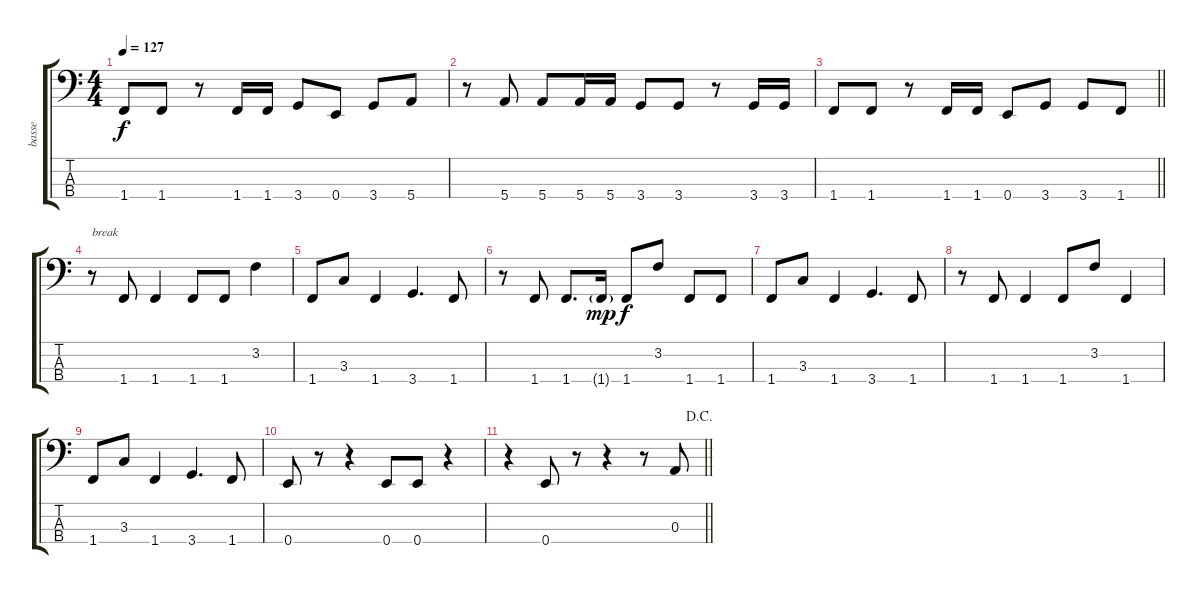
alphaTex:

\track ("basse" "basse") {instrument electricbassfinger}
\staff {score tabs}
\tuning (G2 D2 A1 E1) {hide}
\ts (4 4)
\tempo 127
\clef f4
\ks c
1.4.8{dy f} 1.4.8 r.8 1.4.16 1.4.16 3.4.8 0.4.8 3.4.8 5.4.8 |
r.8 5.4.8 5.4.8 5.4.16 5.4.16 3.4.8 3.4.8 r.8 3.4.16 3.4.16 |
\barLineRight lightlight
1.4.8 1.4.8 r.8 1.4.16 1.4.16 0.4.8 3.4.8 3.4.8 1.4.8 |
r.8{txt "break"} 1.4.8 1.4.4 1.4.8 1.4.8 3.2.4 |
1.4.8 3.3.8 1.4.4 3.4.4{d} 1.4.8 |
r.8 1.4.8 1.4.8{d} 1.4{g}.16{dy mp} 1.4.8{dy f} 3.2.8 1.4.8 1.4.8 |
1.4.8 3.3.8 1.4.4 3.4.4{d} 1.4.8 |
r.8 1.4.8 1.4.4 1.4.8 3.2.8 1.4.4 |
1.4.8 3.3.8 1.4.4 3.4.4{d} 1.4.8 |
0.4.8 r.8 r.4 0.4.8 0.4.8 r.4 |
\jump dacapo
\barLineRight lightlight
r.4 0.4.8 r.8 r.4 r.8 0.3.8
